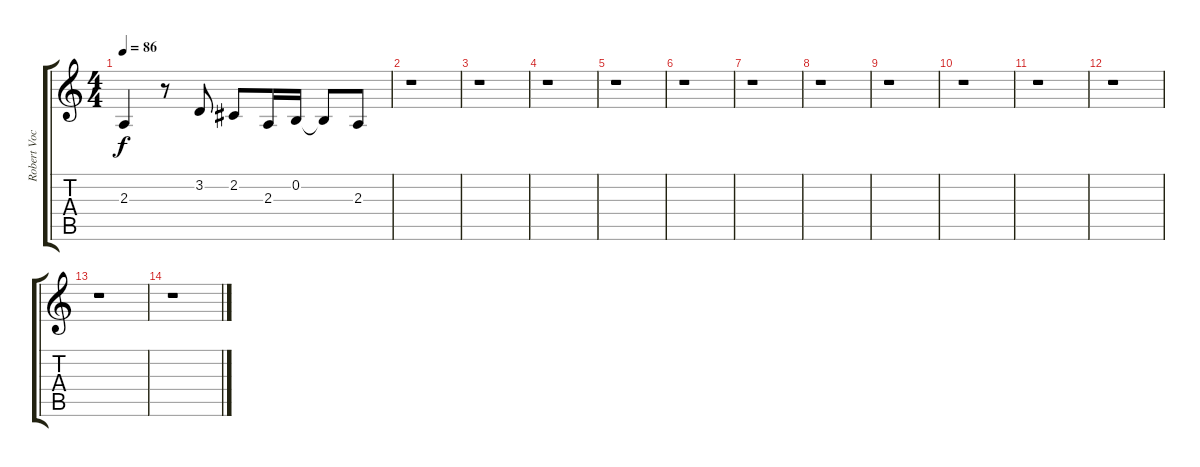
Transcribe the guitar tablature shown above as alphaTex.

\track ("Robert Vocal" "Robert Voc") {instrument flute}
\staff {score tabs}
\tuning (E4 B3 G3 D3 A2 E2) {hide}
\ts (4 4)
\tempo 86
\clef g2
\ks c
2.3{t}.4{dy f} r.8 3.2.8 2.2.8 2.3.16 0.2.16 0.2{t}.8 2.3.8 |
r.1 |
r.1 |
r.1 |
r.1 |
r.1 |
r.1 |
r.1 |
r.1 |
r.1 |
r.1 |
r.1 |
r.1 |
r.1
